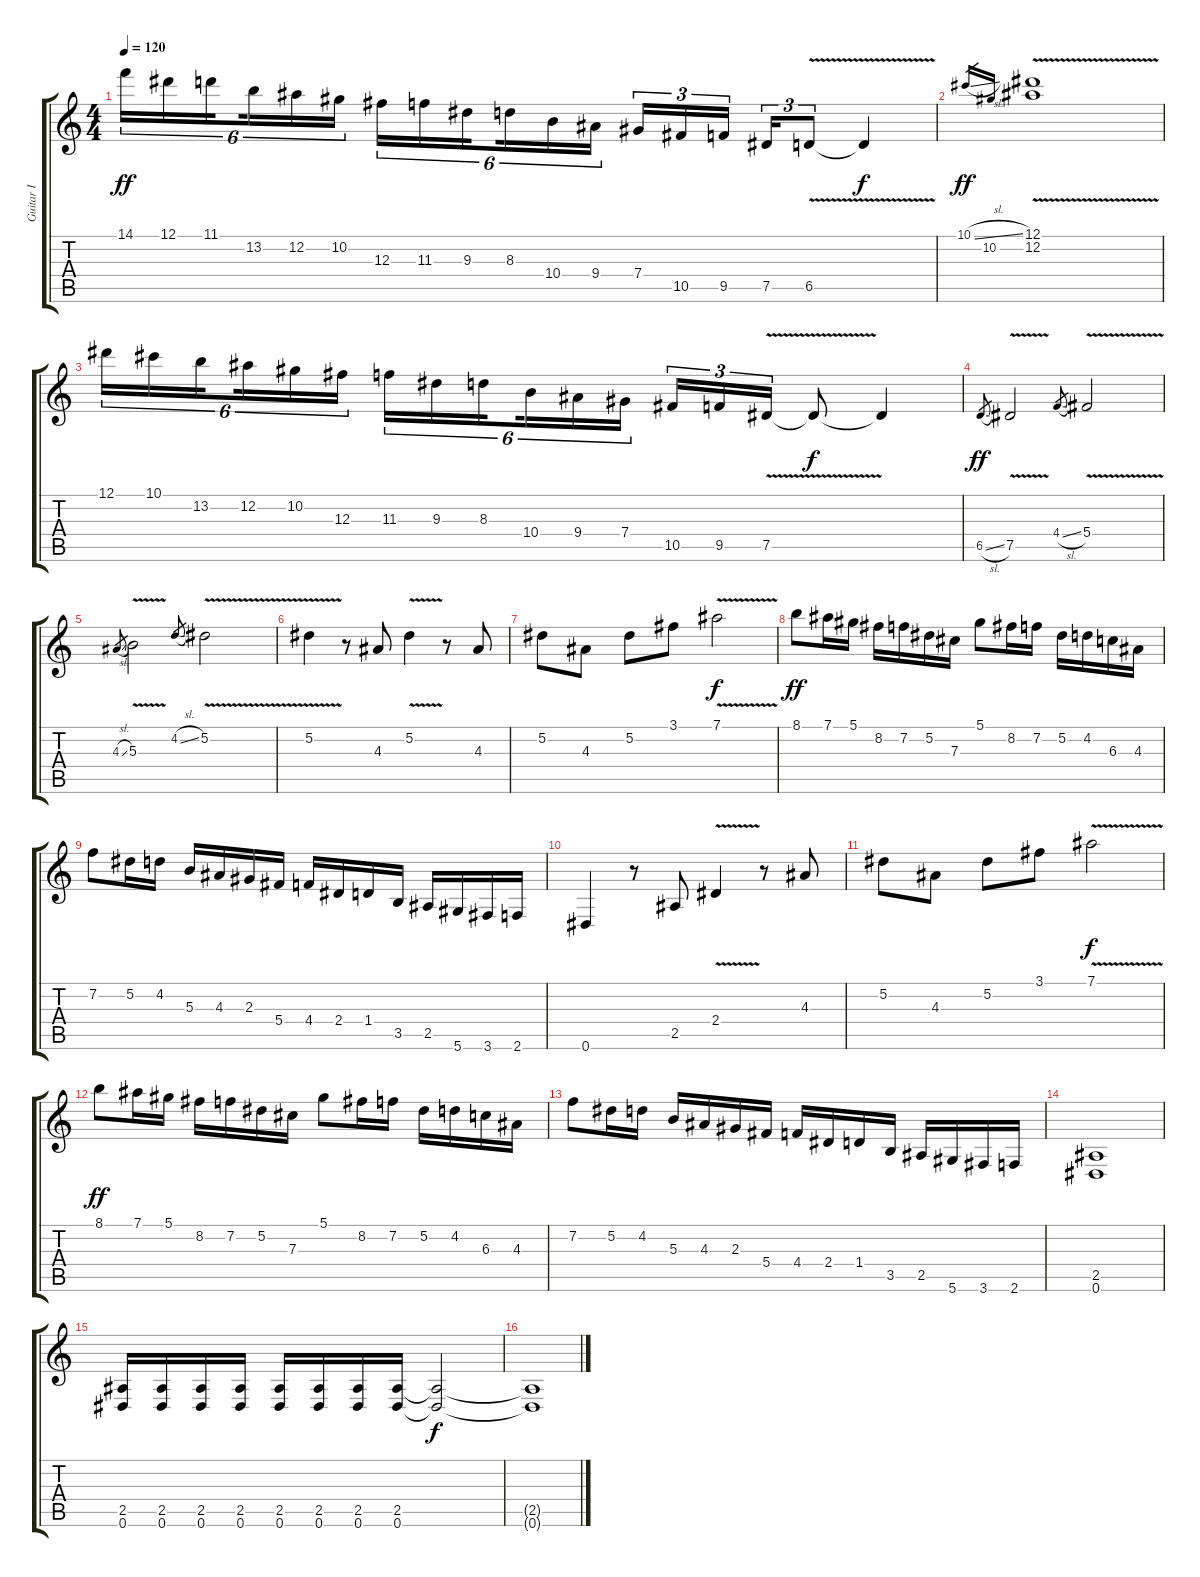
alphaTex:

\track ("Guitar I" "Guitar I") {instrument overdrivenguitar}
\staff {score tabs}
\tuning (Eb4 Bb3 Gb3 Db3 Ab2 Eb2) {hide}
\ts (4 4)
\tempo 120
\clef g2
\ks c
14.1.16{tu (6 4) dy ff} 12.1.16{tu (6 4)} 11.1.16{tu (6 4) beam splitsecondary} 13.2.16{tu (6 4)} 12.2.16{tu (6 4)} 10.2.16{tu (6 4)} 12.3.16{tu (6 4)} 11.3.16{tu (6 4)} 9.3.16{tu (6 4) beam splitsecondary} 8.3.16{tu (6 4)} 10.4.16{tu (6 4)} 9.4.16{tu (6 4)} 7.4.16{tu (3 2)} 10.5.16{tu (3 2)} 9.5.16{tu (3 2) beam splitsecondary} 7.5.16{tu (3 2)} 6.5{v}.8{tu (3 2)} 6.5{t}.4{dy f} |
10.1{sl}.16{gr dy ff} 10.2.16{gr} (12.1{v} 12.2{v}).1 |
12.1.16{tu (6 4)} 10.1.16{tu (6 4)} 13.2.16{tu (6 4) beam splitsecondary} 12.2.16{tu (6 4)} 10.2.16{tu (6 4)} 12.3.16{tu (6 4)} 11.3.16{tu (6 4)} 9.3.16{tu (6 4)} 8.3.16{tu (6 4) beam splitsecondary} 10.4.16{tu (6 4)} 9.4.16{tu (6 4)} 7.4.16{tu (6 4)} 10.5.16{tu (3 2)} 9.5.16{tu (3 2)} 7.5{v}.16{tu (3 2)} 7.5{t}.8{dy f} 7.5{t}.4 |
6.5{sl}.8{gr dy ff} 7.5{v}.2 4.4{sl}.8{gr} 5.4{v}.2 |
4.3{sl}.8{gr} 5.3{v}.2 4.2{sl}.8{gr} 5.2{v}.2 |
5.2{v}.4 r.8 4.3.8 5.2{v}.4 r.8 4.3.8 |
5.2.8 4.3.8 5.2.8 3.1.8 7.1{v}.2{dy f} |
8.1.8{dy ff} 7.1.16 5.1.16 8.2.16 7.2.16 5.2.16 7.3.16 5.1.8 8.2.16 7.2.16 5.2.16 4.2.16 6.3.16 4.3.16 |
7.2.8 5.2.16 4.2.16 5.3.16 4.3.16 2.3.16 5.4.16 4.4.16 2.4.16 1.4.16 3.5.16 2.5.16 5.6.16 3.6.16 2.6.16 |
0.6.4 r.8 2.5.8 2.4{v}.4 r.8 4.3.8 |
5.2.8 4.3.8 5.2.8 3.1.8 7.1{v}.2{dy f} |
8.1.8{dy ff} 7.1.16 5.1.16 8.2.16 7.2.16 5.2.16 7.3.16 5.1.8 8.2.16 7.2.16 5.2.16 4.2.16 6.3.16 4.3.16 |
7.2.8 5.2.16 4.2.16 5.3.16 4.3.16 2.3.16 5.4.16 4.4.16 2.4.16 1.4.16 3.5.16 2.5.16 5.6.16 3.6.16 2.6.16 |
(2.5 0.6).1 |
(2.5 0.6).16 (2.5 0.6).16 (2.5 0.6).16 (2.5 0.6).16 (2.5 0.6).16 (2.5 0.6).16 (2.5 0.6).16 (2.5 0.6).16 (2.5{t} 0.6{t}).2{dy f} |
(2.5{t} 0.6{t}).1
